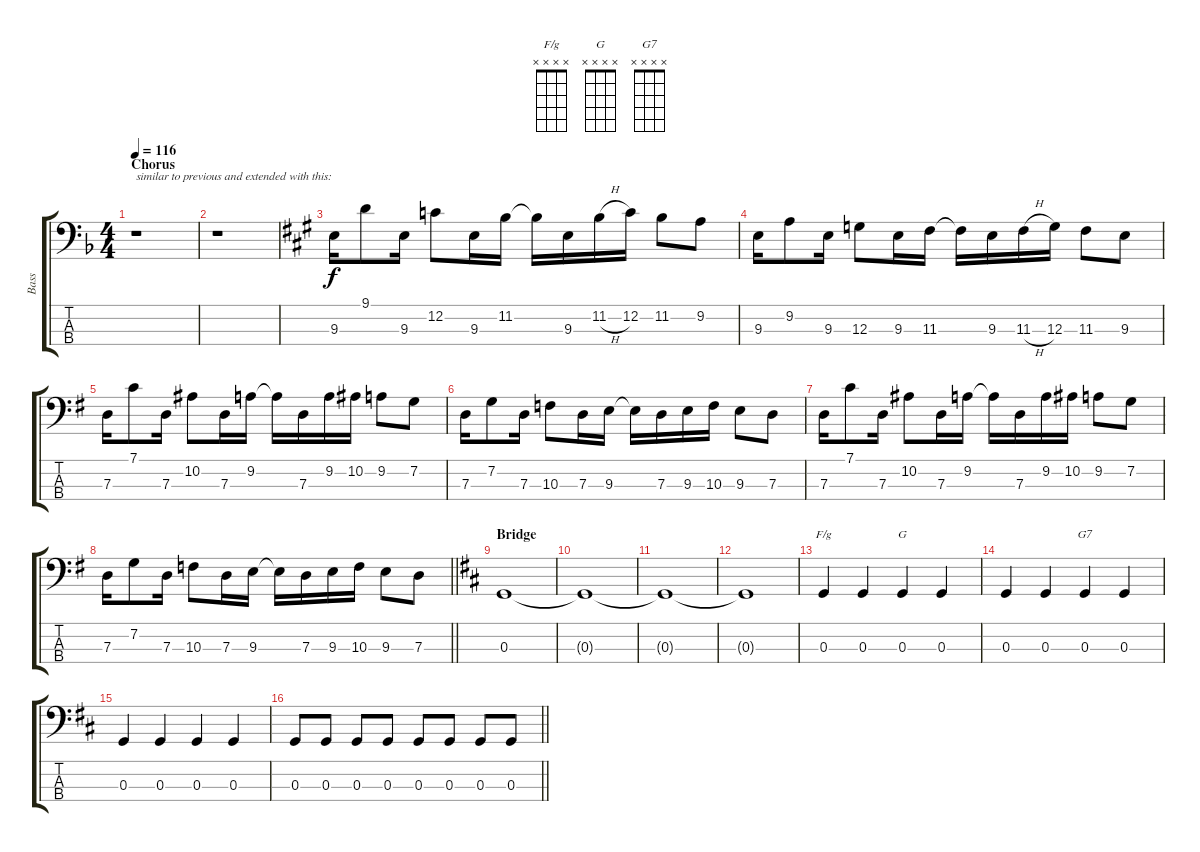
\track ("Bass" "Bass") {instrument electricbasspick}
\staff {score tabs}
\tuning (F2 C2 G1 D1) {hide}
\chord ("F/g" x x x x)
\chord ("G" x x x x)
\chord ("G7" x x x x)
\ts (4 4)
\section ("" "Chorus")
\tempo 116
\clef f4
\ks dminor
r.1{txt "similar to previous and extended with this:" dy f} |
r.1 |
\ks f#minor
9.3.16 9.1.8 9.3.16 12.2.8 9.3.16 11.2.16 11.2{t}.16 9.3.16 11.2{h}.16 12.2.16 11.2.8 9.2.8 |
9.3.16 9.2.8 9.3.16 12.3.8 9.3.16 11.3.16 11.3{t}.16 9.3.16 11.3{h}.16 12.3.16 11.3.8 9.3.8 |
\ks eminor
7.3.16 7.1.8 7.3.16 10.2.8 7.3.16 9.2.16 9.2{t}.16 7.3.16 9.2.16 10.2.16 9.2.8 7.2.8 |
7.3.16 7.2.8 7.3.16 10.3.8 7.3.16 9.3.16 9.3{t}.16 7.3.16 9.3.16 10.3.16 9.3.8 7.3.8 |
7.3.16 7.1.8 7.3.16 10.2.8 7.3.16 9.2.16 9.2{t}.16 7.3.16 9.2.16 10.2.16 9.2.8 7.2.8 |
\barLineRight lightlight
7.3.16 7.2.8 7.3.16 10.3.8 7.3.16 9.3.16 9.3{t}.16 7.3.16 9.3.16 10.3.16 9.3.8 7.3.8 |
\section ("" "Bridge")
\ks d
0.3.1 |
0.3{t}.1 |
0.3{t}.1 |
0.3{t}.1 |
0.3.4{ch "F/g"} 0.3.4 0.3.4{ch "G"} 0.3.4 |
0.3.4 0.3.4 0.3.4{ch "G7"} 0.3.4 |
0.3.4 0.3.4 0.3.4 0.3.4 |
\barLineRight lightlight
0.3.8 0.3.8 0.3.8 0.3.8 0.3.8 0.3.8 0.3.8 0.3.8
